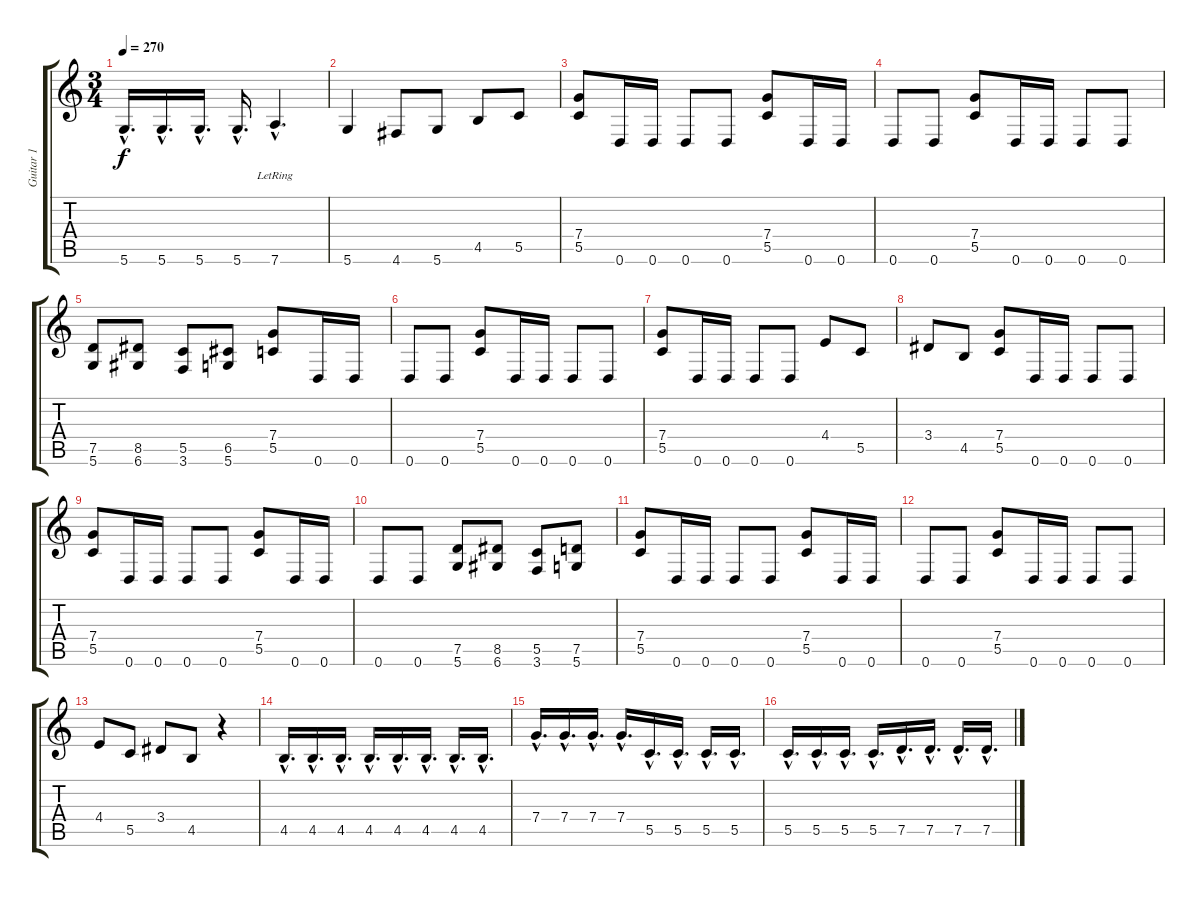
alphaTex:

\track ("Guitar 1" "Guitar 1") {instrument distortionguitar}
\staff {score tabs}
\tuning (D4 A3 F3 C3 G2 D2) {hide}
\ts (3 4)
\tempo 270
\clef g2
\ks c
5.6{hac}.16{d dy f} 5.6{hac}.16{d} 5.6{hac}.16{d} 5.6{hac}.16{d} 7.6{hac lr}.4{d} |
5.6.4 4.6.8 5.6.8 4.5.8 5.5.8 |
(7.4 5.5).8 0.6.16 0.6.16 0.6.8 0.6.8 (7.4 5.5).8 0.6.16 0.6.16 |
0.6.8 0.6.8 (7.4 5.5).8 0.6.16 0.6.16 0.6.8 0.6.8 |
(7.5 5.6).8 (8.5 6.6).8 (5.5 3.6).8 (6.5 5.6).8 (7.4 5.5).8 0.6.16 0.6.16 |
0.6.8 0.6.8 (7.4 5.5).8 0.6.16 0.6.16 0.6.8 0.6.8 |
(7.4 5.5).8 0.6.16 0.6.16 0.6.8 0.6.8 4.4.8 5.5.8 |
3.4.8 4.5.8 (7.4 5.5).8 0.6.16 0.6.16 0.6.8 0.6.8 |
(7.4 5.5).8 0.6.16 0.6.16 0.6.8 0.6.8 (7.4 5.5).8 0.6.16 0.6.16 |
0.6.8 0.6.8 (7.5 5.6).8 (8.5 6.6).8 (5.5 3.6).8 (7.5 5.6).8 |
(7.4 5.5).8 0.6.16 0.6.16 0.6.8 0.6.8 (7.4 5.5).8 0.6.16 0.6.16 |
0.6.8 0.6.8 (7.4 5.5).8 0.6.16 0.6.16 0.6.8 0.6.8 |
4.4.8 5.5.8 3.4.8 4.5.8 r.4 |
4.5{hac}.16{d} 4.5{hac}.16{d} 4.5{hac}.16{d} 4.5{hac}.16{d} 4.5{hac}.16{d} 4.5{hac}.16{d} 4.5{hac}.16{d} 4.5{hac}.16{d} |
7.4{hac}.16{d} 7.4{hac}.16{d} 7.4{hac}.16{d} 7.4{hac}.16{d} 5.5{hac}.16{d} 5.5{hac}.16{d} 5.5{hac}.16{d} 5.5{hac}.16{d} |
5.5{hac}.16{d} 5.5{hac}.16{d} 5.5{hac}.16{d} 5.5{hac}.16{d} 7.5{hac}.16{d} 7.5{hac}.16{d} 7.5{hac}.16{d} 7.5{hac}.16{d}
